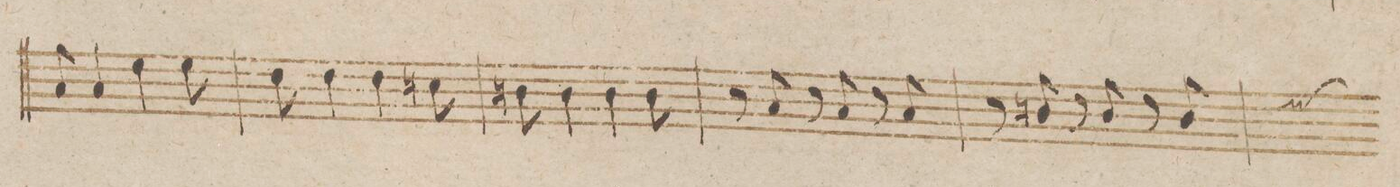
**kern	**dynam
*I"Violino Imo	*
*clefG2	*
*k[b-]	*
*M3/4	*
8a/	.
4a/	.
4ee\	.
8ee\	.
=29	=29
8dd\	.
4dd\	.
4dd\	.
8ccn\	.
=30	=30
8bn\	.
4b\	.
4b\	.
8b\	.
=31	=31
8r	.
8a/	.
8r	.
8a/	.
8r	.
8a/	.
=32	=32
8r	.
8bn/	.
8r	.
8b/	.
8r	.
8b/	.
*custos	*
=33	=33
*-	*-
